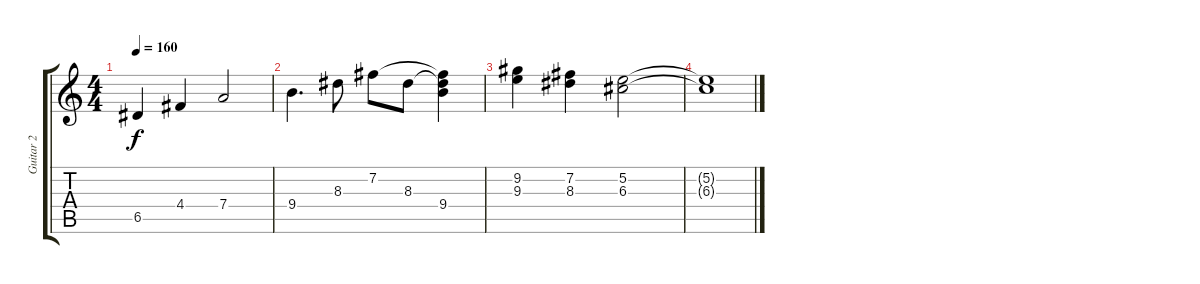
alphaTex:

\track ("Guitar 2" "Guitar 2") {instrument distortionguitar}
\staff {score tabs}
\tuning (E4 B3 G3 D3 A2 E2) {hide}
\ts (4 4)
\tempo 160
\clef g2
\ks c
6.5.4{dy f} 4.4.4 7.4.2 |
9.4.4{d} 8.3.8 7.2.8 8.3.8 (7.2{t} 8.3{t} 9.4).4 |
(9.2 9.3).4 (7.2 8.3).4 (5.2 6.3).2 |
(5.2{t} 6.3{t}).1
